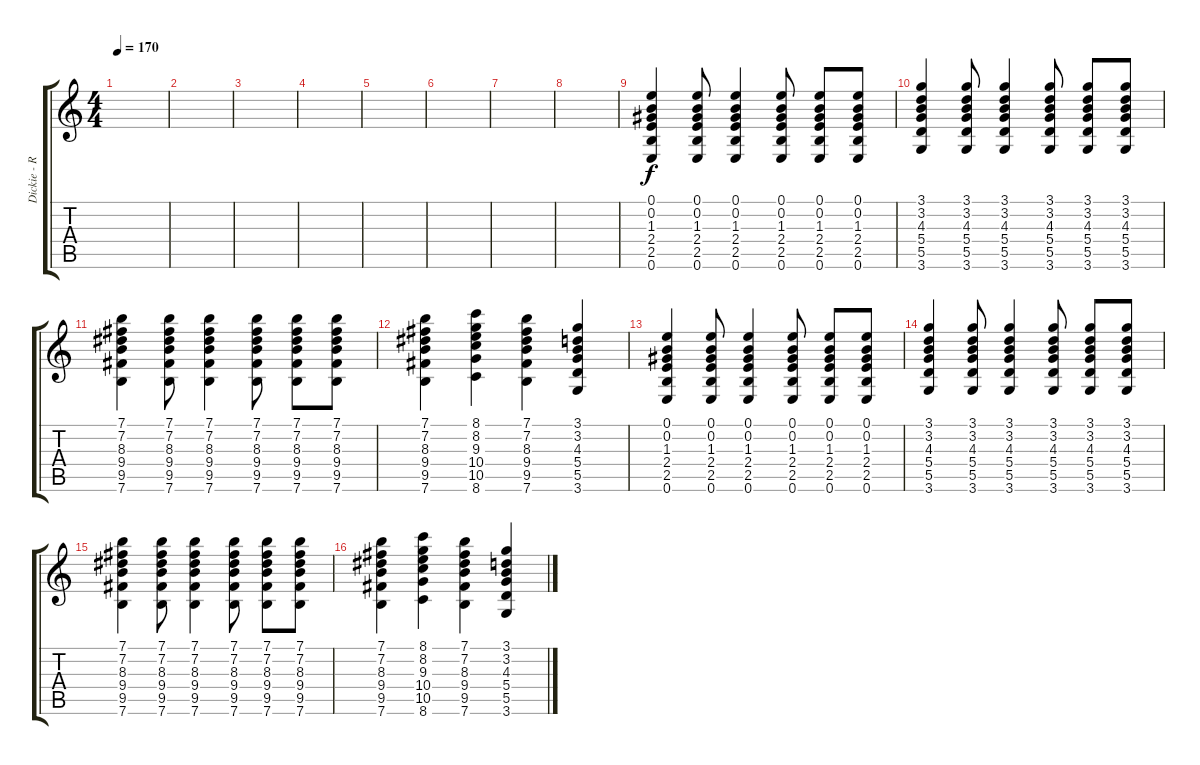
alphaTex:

\track ("Dickie - Rythm" "Dickie - R") {instrument electricguitarclean}
\staff {score tabs}
\tuning (E4 B3 G3 D3 A2 E2) {hide}
\ts (4 4)
\tempo 170
\clef g2
\ks c
|
|
|
|
|
|
|
|
(0.1 0.2 1.3 2.4 2.5 0.6).4 (0.1 0.2 1.3 2.4 2.5 0.6).8 (0.1 0.2 1.3 2.4 2.5 0.6).4 (0.1 0.2 1.3 2.4 2.5 0.6).8 (0.1 0.2 1.3 2.4 2.5 0.6).8 (0.1 0.2 1.3 2.4 2.5 0.6).8 |
(3.1 3.2 4.3 5.4 5.5 3.6).4 (3.1 3.2 4.3 5.4 5.5 3.6).8 (3.1 3.2 4.3 5.4 5.5 3.6).4 (3.1 3.2 4.3 5.4 5.5 3.6).8 (3.1 3.2 4.3 5.4 5.5 3.6).8 (3.1 3.2 4.3 5.4 5.5 3.6).8 |
(7.1 7.2 8.3 9.4 9.5 7.6).4 (7.1 7.2 8.3 9.4 9.5 7.6).8 (7.1 7.2 8.3 9.4 9.5 7.6).4 (7.1 7.2 8.3 9.4 9.5 7.6).8 (7.1 7.2 8.3 9.4 9.5 7.6).8 (7.1 7.2 8.3 9.4 9.5 7.6).8 |
(7.1 7.2 8.3 9.4 9.5 7.6).4 (8.1 8.2 9.3 10.4 10.5 8.6).4 (7.1 7.2 8.3 9.4 9.5 7.6).4 (3.1 3.2 4.3 5.4 5.5 3.6).4 |
(0.1 0.2 1.3 2.4 2.5 0.6).4 (0.1 0.2 1.3 2.4 2.5 0.6).8 (0.1 0.2 1.3 2.4 2.5 0.6).4 (0.1 0.2 1.3 2.4 2.5 0.6).8 (0.1 0.2 1.3 2.4 2.5 0.6).8 (0.1 0.2 1.3 2.4 2.5 0.6).8 |
(3.1 3.2 4.3 5.4 5.5 3.6).4 (3.1 3.2 4.3 5.4 5.5 3.6).8 (3.1 3.2 4.3 5.4 5.5 3.6).4 (3.1 3.2 4.3 5.4 5.5 3.6).8 (3.1 3.2 4.3 5.4 5.5 3.6).8 (3.1 3.2 4.3 5.4 5.5 3.6).8 |
(7.1 7.2 8.3 9.4 9.5 7.6).4 (7.1 7.2 8.3 9.4 9.5 7.6).8 (7.1 7.2 8.3 9.4 9.5 7.6).4 (7.1 7.2 8.3 9.4 9.5 7.6).8 (7.1 7.2 8.3 9.4 9.5 7.6).8 (7.1 7.2 8.3 9.4 9.5 7.6).8 |
(7.1 7.2 8.3 9.4 9.5 7.6).4 (8.1 8.2 9.3 10.4 10.5 8.6).4 (7.1 7.2 8.3 9.4 9.5 7.6).4 (3.1 3.2 4.3 5.4 5.5 3.6).4
